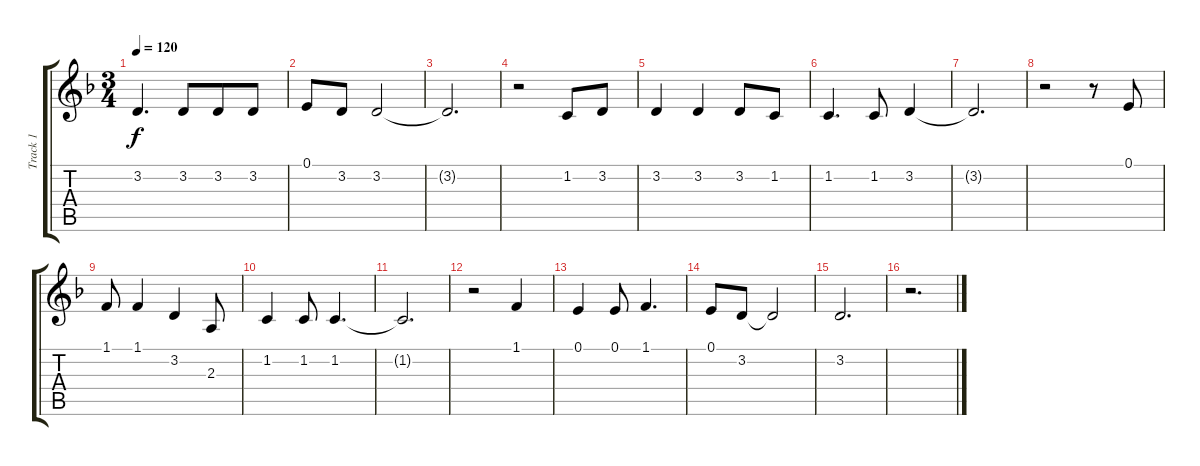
\track ("Track 1" "Track 1") {instrument cello}
\staff {score tabs}
\tuning (E4 B3 G3 D3 A2 E2) {hide}
\ts (3 4)
\tempo 120
\clef g2
\ks dminor
3.2.4{d dy f} 3.2.8{beam merge} 3.2.8 3.2.8 |
0.1.8 3.2.8 3.2.2 |
3.2{t}.2{d} |
r.2 1.2.8 3.2.8 |
3.2.4 3.2.4 3.2.8 1.2.8 |
1.2.4{d} 1.2.8 3.2.4 |
3.2{t}.2{d} |
r.2 r.8 0.1.8 |
1.1.8 1.1.4 3.2.4 2.3.8 |
1.2.4 1.2.8 1.2.4{d} |
1.2{t}.2{d} |
r.2 1.1.4 |
0.1.4 0.1.8 1.1.4{d} |
0.1.8 3.2.8 3.2{t}.2 |
3.2.2{d} |
r.2{d}
